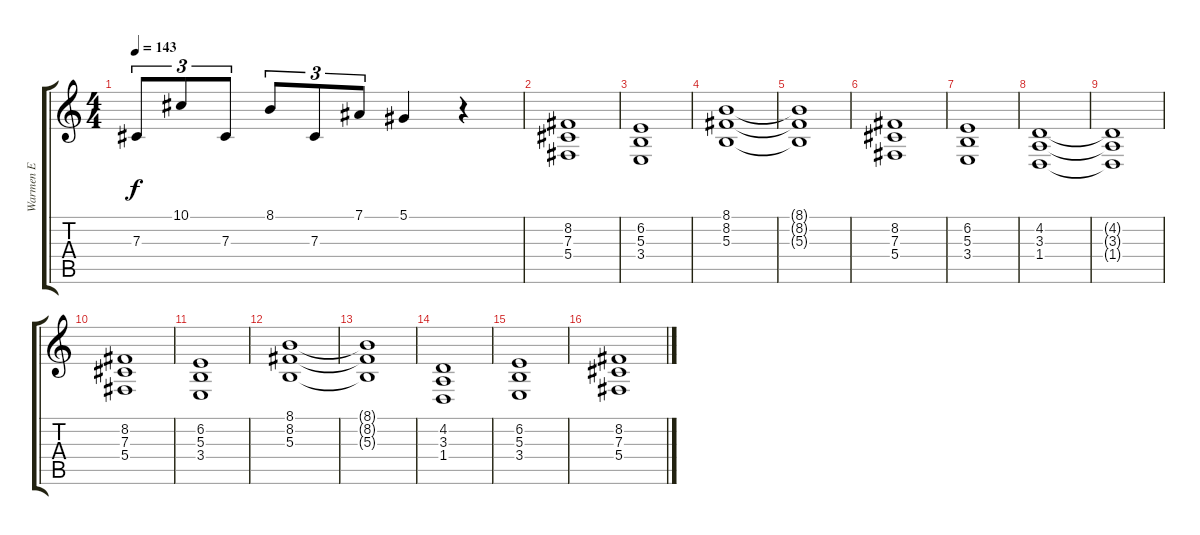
\track ("Warmen E" "Warmen E") {instrument stringensemble1}
\staff {score tabs}
\tuning (Eb4 Bb3 Gb3 Db3 Ab2 Db2) {hide}
\ts (4 4)
\tempo 143
\clef g2
\ks c
7.3.8{tu (3 2) dy f} 10.1.8{tu (3 2)} 7.3.8{tu (3 2)} 8.1.8{tu (3 2)} 7.3.8{tu (3 2)} 7.1.8{tu (3 2)} 5.1.4 r.4 |
(8.2 7.3 5.4).1{volume 13 balance 8 instrument stringensemble2} |
(6.2 5.3 3.4).1 |
(8.1 8.2 5.3).1 |
(8.1{t} 8.2{t} 5.3{t}).1 |
(8.2 7.3 5.4).1{volume 13 instrument stringensemble2} |
(6.2 5.3 3.4).1 |
(4.2 3.3 1.4).1 |
(4.2{t} 3.3{t} 1.4{t}).1 |
(8.2 7.3 5.4).1{volume 13 instrument stringensemble2} |
(6.2 5.3 3.4).1 |
(8.1 8.2 5.3).1 |
(8.1{t} 8.2{t} 5.3{t}).1 |
(4.2 3.3 1.4).1 |
(6.2 5.3 3.4).1 |
(8.2 7.3 5.4).1
